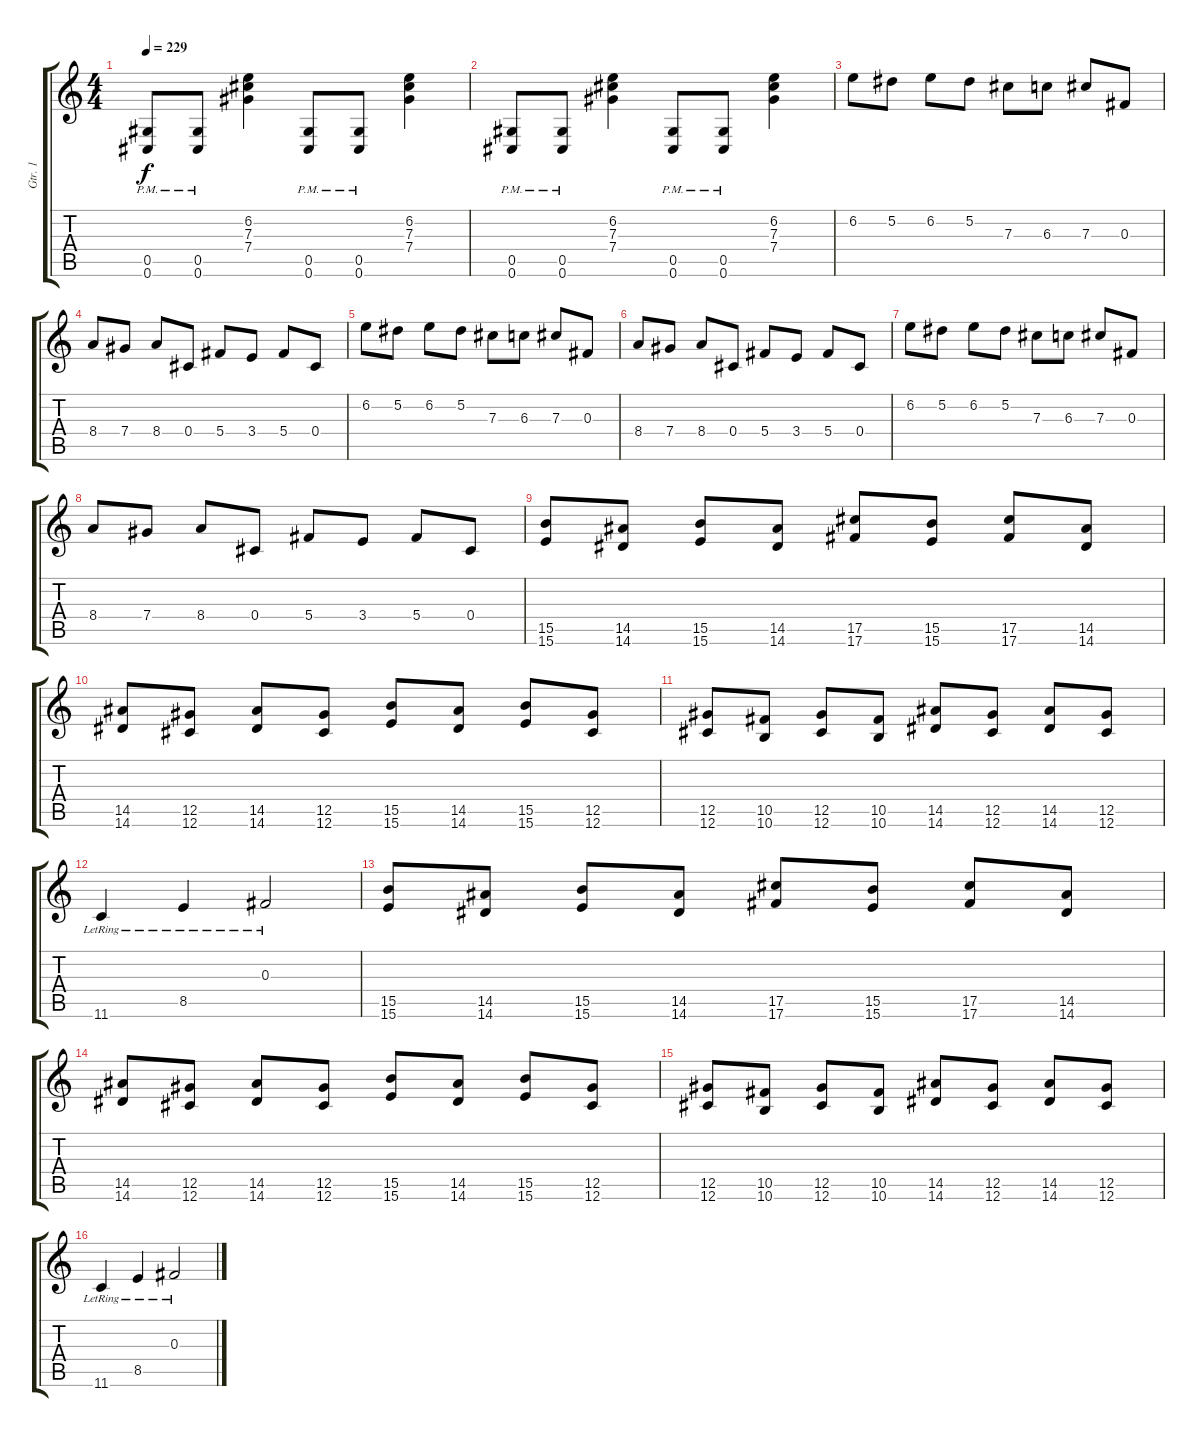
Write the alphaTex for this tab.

\track ("Gtr. 1" "Gtr. 1") {instrument distortionguitar}
\staff {score tabs}
\tuning (Eb4 Bb3 Gb3 Db3 Ab2 Db2) {hide}
\ts (4 4)
\tempo 229
\clef g2
\ks c
(0.5{pm} 0.6{pm}).8{dy f} (0.5{pm} 0.6{pm}).8 (6.2 7.3 7.4).4 (0.5{pm} 0.6{pm}).8 (0.5{pm} 0.6{pm}).8 (6.2 7.3 7.4).4 |
(0.5{pm} 0.6{pm}).8 (0.5{pm} 0.6{pm}).8 (6.2 7.3 7.4).4 (0.5{pm} 0.6{pm}).8 (0.5{pm} 0.6{pm}).8 (6.2 7.3 7.4).4 |
6.2.8 5.2.8 6.2.8 5.2.8 7.3.8 6.3.8 7.3.8 0.3.8 |
8.4.8 7.4.8 8.4.8 0.4.8 5.4.8 3.4.8 5.4.8 0.4.8 |
6.2.8 5.2.8 6.2.8 5.2.8 7.3.8 6.3.8 7.3.8 0.3.8 |
8.4.8 7.4.8 8.4.8 0.4.8 5.4.8 3.4.8 5.4.8 0.4.8 |
6.2.8 5.2.8 6.2.8 5.2.8 7.3.8 6.3.8 7.3.8 0.3.8 |
8.4.8 7.4.8 8.4.8 0.4.8 5.4.8 3.4.8 5.4.8 0.4.8 |
(15.5 15.6).8 (14.5 14.6).8 (15.5 15.6).8 (14.5 14.6).8 (17.5 17.6).8 (15.5 15.6).8 (17.5 17.6).8 (14.5 14.6).8 |
(14.5 14.6).8 (12.5 12.6).8 (14.5 14.6).8 (12.5 12.6).8 (15.5 15.6).8 (14.5 14.6).8 (15.5 15.6).8 (12.5 12.6).8 |
(12.5 12.6).8 (10.5 10.6).8 (12.5 12.6).8 (10.5 10.6).8 (14.5 14.6).8 (12.5 12.6).8 (14.5 14.6).8 (12.5 12.6).8 |
11.6{lr}.4 8.5{lr}.4 0.3{lr}.2 |
(15.5 15.6).8 (14.5 14.6).8 (15.5 15.6).8 (14.5 14.6).8 (17.5 17.6).8 (15.5 15.6).8 (17.5 17.6).8 (14.5 14.6).8 |
(14.5 14.6).8 (12.5 12.6).8 (14.5 14.6).8 (12.5 12.6).8 (15.5 15.6).8 (14.5 14.6).8 (15.5 15.6).8 (12.5 12.6).8 |
(12.5 12.6).8 (10.5 10.6).8 (12.5 12.6).8 (10.5 10.6).8 (14.5 14.6).8 (12.5 12.6).8 (14.5 14.6).8 (12.5 12.6).8 |
11.6{lr}.4 8.5{lr}.4 0.3{lr}.2
